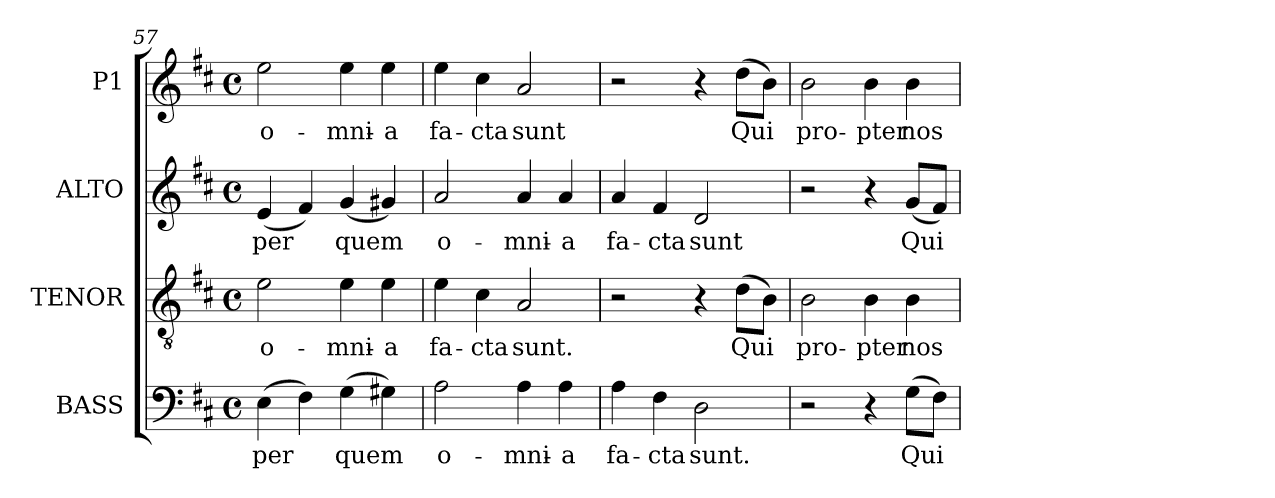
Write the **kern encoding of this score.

**kern	**text	**kern	**text	**kern	**text	**kern	**text
*part4	*part4	*part3	*part3	*part2	*part2	*part1	*part1
*staff4	*staff4	*staff3	*staff3	*staff2	*staff2	*staff1	*staff1
*I"BASS	*	*I"TENOR	*	*I"ALTO	*	*I"P1	*
*clefF4	*	*clefGv2	*	*clefG2	*	*clefG2	*
*	*	*ITrd7c12	*	*	*	*	*
*k[f#c#]	*	*k[f#c#]	*	*k[f#c#]	*	*k[f#c#]	*
*D:	*	*D:	*	*D:	*	*D:	*
*M4/4	*	*M4/4	*	*M4/4	*	*M4/4	*
*met(c)	*	*met(c)	*	*met(c)	*	*met(c)	*
=57	=57	=57	=57	=57	=57	=57	=57
!	!LO:LY:b:color=#000000	!	!	!	!	!	!
!	!	!	!LO:LY:b:color=#000000	!	!	!	!
!	!	!	!	!	!LO:LY:b:color=#000000	!	!
!	!	!	!	!	!	!	!LO:LY:b:color=#000000
(4Ei\	per	2Ei\	o-	(4ei/	per	2eei\	o-
4F#i\)	.	.	.	4f#i/)	.	.	.
!	!LO:LY:b:color=#000000	!	!	!	!	!	!
!	!	!	!LO:LY:b:color=#000000	!	!	!	!
!	!	!	!	!	!LO:LY:b:color=#000000	!	!
!	!	!	!	!	!	!	!LO:LY:b:color=#000000
(4Gi\	quem	4Ei\	-mni-	(4gi/	quem	4eei\	-mni-
!	!	!	!LO:LY:b:color=#000000	!	!	!	!
!	!	!	!	!	!	!	!LO:LY:b:color=#000000
4G#Xi\)	.	4Ei\	-a	4g#Xi/)	.	4eei\	-a
!!LO:LB:g=z
=58	=58	=58	=58	=58	=58	=58	=58
!	!LO:LY:b:color=#000000	!	!	!	!	!	!
!	!	!	!LO:LY:b:color=#000000	!	!	!	!
!	!	!	!	!	!LO:LY:b:color=#000000	!	!
!	!	!	!	!	!	!	!LO:LY:b:color=#000000
2Ai\	o-	4Ei\	fa-	2ai/	o-	4eei\	fa-
!	!	!	!LO:LY:b:color=#000000	!	!	!	!
!	!	!	!	!	!	!	!LO:LY:b:color=#000000
.	.	4C#i\	-cta	.	.	4cc#i\	-cta
!	!LO:LY:b:color=#000000	!	!	!	!	!	!
!	!	!	!LO:LY:b:color=#000000	!	!	!	!
!	!	!	!	!	!LO:LY:b:color=#000000	!	!
!	!	!	!	!	!	!	!LO:LY:b:color=#000000
4Ai\	-mni-	2AAi/	sunt.	4ai/	-mni-	2ai/	sunt
!	!LO:LY:b:color=#000000	!	!	!	!	!	!
!	!	!	!	!	!LO:LY:b:color=#000000	!	!
4Ai\	-a	.	.	4ai/	-a	.	.
=59	=59	=59	=59	=59	=59	=59	=59
!	!LO:LY:b:color=#000000	!	!	!	!	!	!
!	!	!	!	!	!LO:LY:b:color=#000000	!	!
4Ai\	fa-	2r	.	4ai/	fa-	2r	.
!	!LO:LY:b:color=#000000	!	!	!	!	!	!
!	!	!	!	!	!LO:LY:b:color=#000000	!	!
4F#i\	-cta	.	.	4f#i/	-cta	.	.
!	!LO:LY:b:color=#000000	!	!	!	!	!	!
!	!	!	!	!	!LO:LY:b:color=#000000	!	!
2Di\	sunt.	4r	.	2di/	sunt	4r	.
!	!	!	!LO:LY:b:color=#000000	!	!	!	!
!	!	!	!	!	!	!	!LO:LY:b:color=#000000
.	.	(8Di\L	Qui	.	.	(8ddi\L	Qui
.	.	8BBi\J)	.	.	.	8bi\J)	.
=60	=60	=60	=60	=60	=60	=60	=60
!	!	!	!LO:LY:b:color=#000000	!	!	!	!
!	!	!	!	!	!	!	!LO:LY:b:color=#000000
2r	.	2BBi\	pro-	2r	.	2bi\	pro-
!	!	!	!LO:LY:b:color=#000000	!	!	!	!
!	!	!	!	!	!	!	!LO:LY:b:color=#000000
4r	.	4BBi\	-pter	4r	.	4bi\	-pter
!	!LO:LY:b:color=#000000	!	!	!	!	!	!
!	!	!	!LO:LY:b:color=#000000	!	!	!	!
!	!	!	!	!	!LO:LY:b:color=#000000	!	!
!	!	!	!	!	!	!	!LO:LY:b:color=#000000
(8Gi\L	Qui	4BBi\	nos	(8gi/L	Qui	4bi\	nos
8F#i\J)	.	.	.	8f#i/J)	.	.	.
=	=	=	=	=	=	=	=
*-	*-	*-	*-	*-	*-	*-	*-
